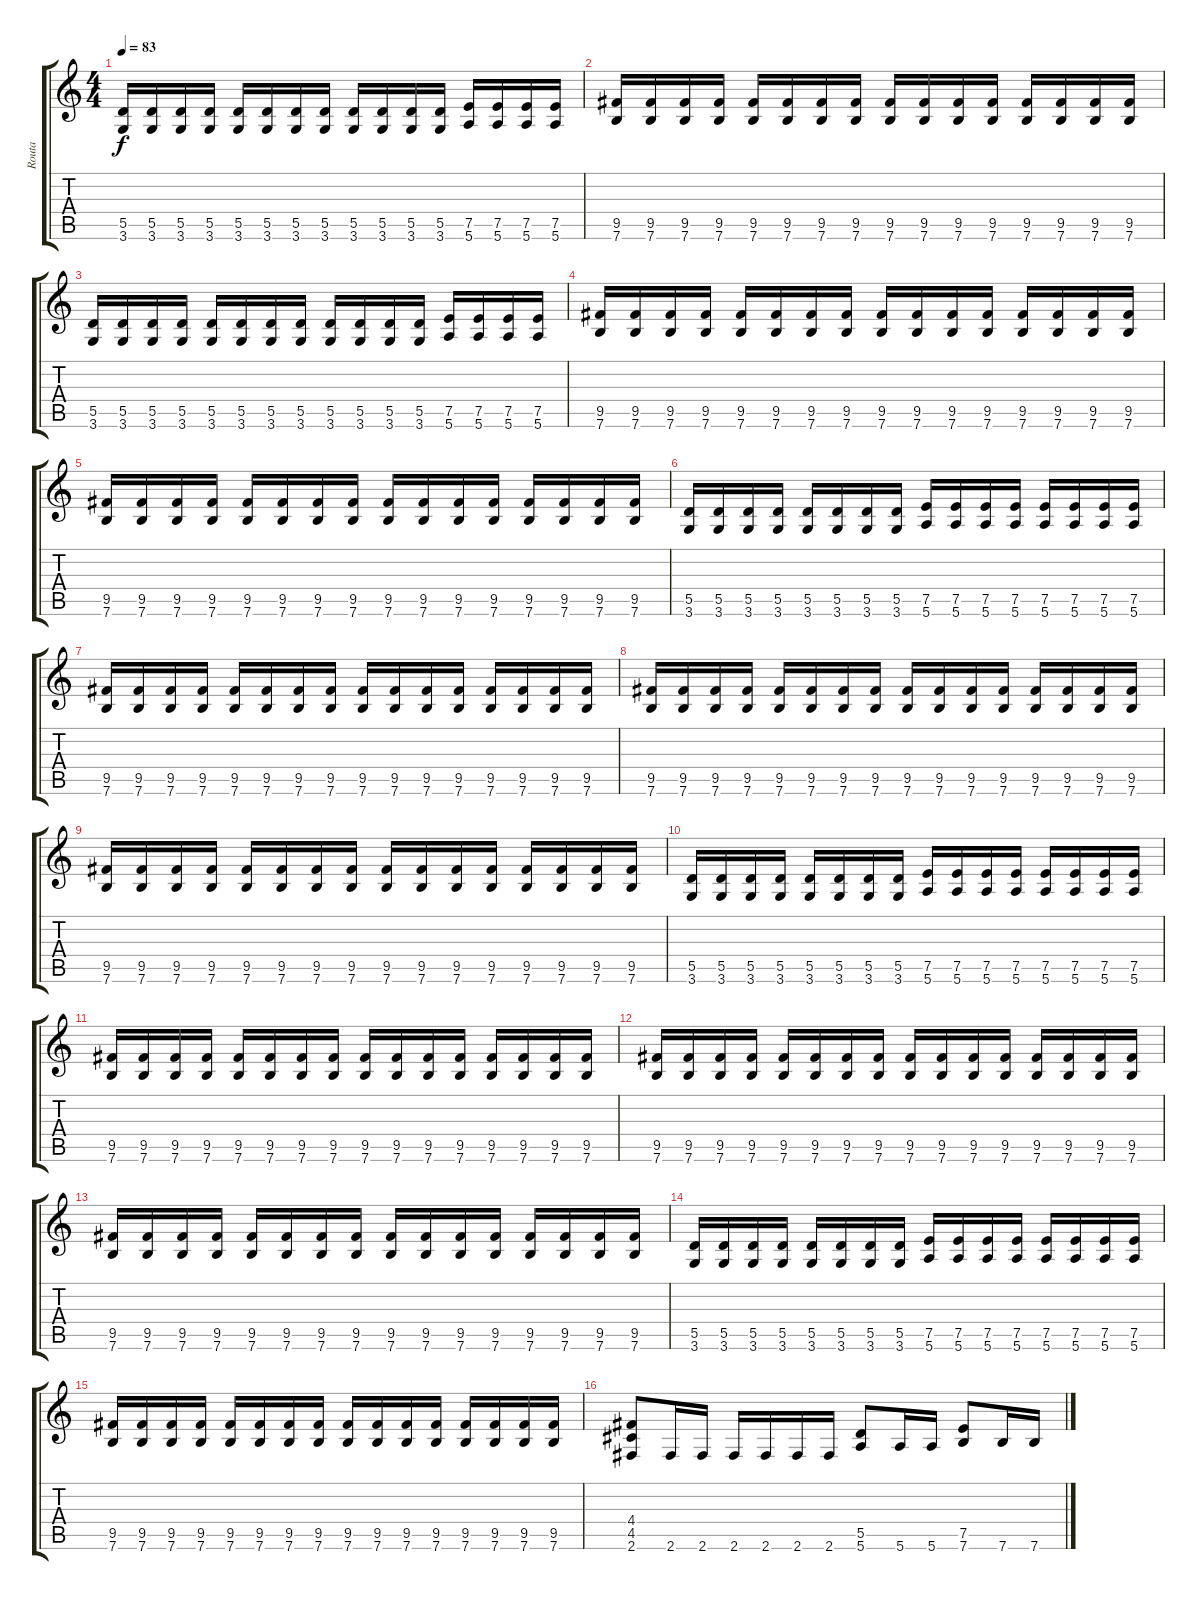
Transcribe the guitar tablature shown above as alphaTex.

\track ("Routa" "Routa") {instrument distortionguitar}
\staff {score tabs}
\tuning (E4 B3 G3 D3 A2 E2) {hide}
\ts (4 4)
\tempo 83
\clef g2
\ks c
(5.5 3.6).16{dy f} (5.5 3.6).16 (5.5 3.6).16 (5.5 3.6).16 (5.5 3.6).16 (5.5 3.6).16 (5.5 3.6).16 (5.5 3.6).16 (5.5 3.6).16 (5.5 3.6).16 (5.5 3.6).16 (5.5 3.6).16 (7.5 5.6).16 (7.5 5.6).16 (7.5 5.6).16 (7.5 5.6).16 |
(9.5 7.6).16 (9.5 7.6).16 (9.5 7.6).16 (9.5 7.6).16 (9.5 7.6).16 (9.5 7.6).16 (9.5 7.6).16 (9.5 7.6).16 (9.5 7.6).16 (9.5 7.6).16 (9.5 7.6).16 (9.5 7.6).16 (9.5 7.6).16 (9.5 7.6).16 (9.5 7.6).16 (9.5 7.6).16 |
(5.5 3.6).16 (5.5 3.6).16 (5.5 3.6).16 (5.5 3.6).16 (5.5 3.6).16 (5.5 3.6).16 (5.5 3.6).16 (5.5 3.6).16 (5.5 3.6).16 (5.5 3.6).16 (5.5 3.6).16 (5.5 3.6).16 (7.5 5.6).16 (7.5 5.6).16 (7.5 5.6).16 (7.5 5.6).16 |
(9.5 7.6).16 (9.5 7.6).16 (9.5 7.6).16 (9.5 7.6).16 (9.5 7.6).16 (9.5 7.6).16 (9.5 7.6).16 (9.5 7.6).16 (9.5 7.6).16 (9.5 7.6).16 (9.5 7.6).16 (9.5 7.6).16 (9.5 7.6).16 (9.5 7.6).16 (9.5 7.6).16 (9.5 7.6).16 |
(9.5 7.6).16 (9.5 7.6).16 (9.5 7.6).16 (9.5 7.6).16 (9.5 7.6).16 (9.5 7.6).16 (9.5 7.6).16 (9.5 7.6).16 (9.5 7.6).16 (9.5 7.6).16 (9.5 7.6).16 (9.5 7.6).16 (9.5 7.6).16 (9.5 7.6).16 (9.5 7.6).16 (9.5 7.6).16 |
(5.5 3.6).16 (5.5 3.6).16 (5.5 3.6).16 (5.5 3.6).16 (5.5 3.6).16 (5.5 3.6).16 (5.5 3.6).16 (5.5 3.6).16 (7.5 5.6).16 (7.5 5.6).16 (7.5 5.6).16 (7.5 5.6).16 (7.5 5.6).16 (7.5 5.6).16 (7.5 5.6).16 (7.5 5.6).16 |
(9.5 7.6).16 (9.5 7.6).16 (9.5 7.6).16 (9.5 7.6).16 (9.5 7.6).16 (9.5 7.6).16 (9.5 7.6).16 (9.5 7.6).16 (9.5 7.6).16 (9.5 7.6).16 (9.5 7.6).16 (9.5 7.6).16 (9.5 7.6).16 (9.5 7.6).16 (9.5 7.6).16 (9.5 7.6).16 |
(9.5 7.6).16 (9.5 7.6).16 (9.5 7.6).16 (9.5 7.6).16 (9.5 7.6).16 (9.5 7.6).16 (9.5 7.6).16 (9.5 7.6).16 (9.5 7.6).16 (9.5 7.6).16 (9.5 7.6).16 (9.5 7.6).16 (9.5 7.6).16 (9.5 7.6).16 (9.5 7.6).16 (9.5 7.6).16 |
(9.5 7.6).16 (9.5 7.6).16 (9.5 7.6).16 (9.5 7.6).16 (9.5 7.6).16 (9.5 7.6).16 (9.5 7.6).16 (9.5 7.6).16 (9.5 7.6).16 (9.5 7.6).16 (9.5 7.6).16 (9.5 7.6).16 (9.5 7.6).16 (9.5 7.6).16 (9.5 7.6).16 (9.5 7.6).16 |
(5.5 3.6).16 (5.5 3.6).16 (5.5 3.6).16 (5.5 3.6).16 (5.5 3.6).16 (5.5 3.6).16 (5.5 3.6).16 (5.5 3.6).16 (7.5 5.6).16 (7.5 5.6).16 (7.5 5.6).16 (7.5 5.6).16 (7.5 5.6).16 (7.5 5.6).16 (7.5 5.6).16 (7.5 5.6).16 |
(9.5 7.6).16 (9.5 7.6).16 (9.5 7.6).16 (9.5 7.6).16 (9.5 7.6).16 (9.5 7.6).16 (9.5 7.6).16 (9.5 7.6).16 (9.5 7.6).16 (9.5 7.6).16 (9.5 7.6).16 (9.5 7.6).16 (9.5 7.6).16 (9.5 7.6).16 (9.5 7.6).16 (9.5 7.6).16 |
(9.5 7.6).16 (9.5 7.6).16 (9.5 7.6).16 (9.5 7.6).16 (9.5 7.6).16 (9.5 7.6).16 (9.5 7.6).16 (9.5 7.6).16 (9.5 7.6).16 (9.5 7.6).16 (9.5 7.6).16 (9.5 7.6).16 (9.5 7.6).16 (9.5 7.6).16 (9.5 7.6).16 (9.5 7.6).16 |
(9.5 7.6).16 (9.5 7.6).16 (9.5 7.6).16 (9.5 7.6).16 (9.5 7.6).16 (9.5 7.6).16 (9.5 7.6).16 (9.5 7.6).16 (9.5 7.6).16 (9.5 7.6).16 (9.5 7.6).16 (9.5 7.6).16 (9.5 7.6).16 (9.5 7.6).16 (9.5 7.6).16 (9.5 7.6).16 |
(5.5 3.6).16 (5.5 3.6).16 (5.5 3.6).16 (5.5 3.6).16 (5.5 3.6).16 (5.5 3.6).16 (5.5 3.6).16 (5.5 3.6).16 (7.5 5.6).16 (7.5 5.6).16 (7.5 5.6).16 (7.5 5.6).16 (7.5 5.6).16 (7.5 5.6).16 (7.5 5.6).16 (7.5 5.6).16 |
(9.5 7.6).16 (9.5 7.6).16 (9.5 7.6).16 (9.5 7.6).16 (9.5 7.6).16 (9.5 7.6).16 (9.5 7.6).16 (9.5 7.6).16 (9.5 7.6).16 (9.5 7.6).16 (9.5 7.6).16 (9.5 7.6).16 (9.5 7.6).16 (9.5 7.6).16 (9.5 7.6).16 (9.5 7.6).16 |
(4.4 4.5 2.6).8 2.6.16 2.6.16 2.6.16 2.6.16 2.6.16 2.6.16 (5.5 5.6).8 5.6.16 5.6.16 (7.5 7.6).8 7.6.16 7.6.16
